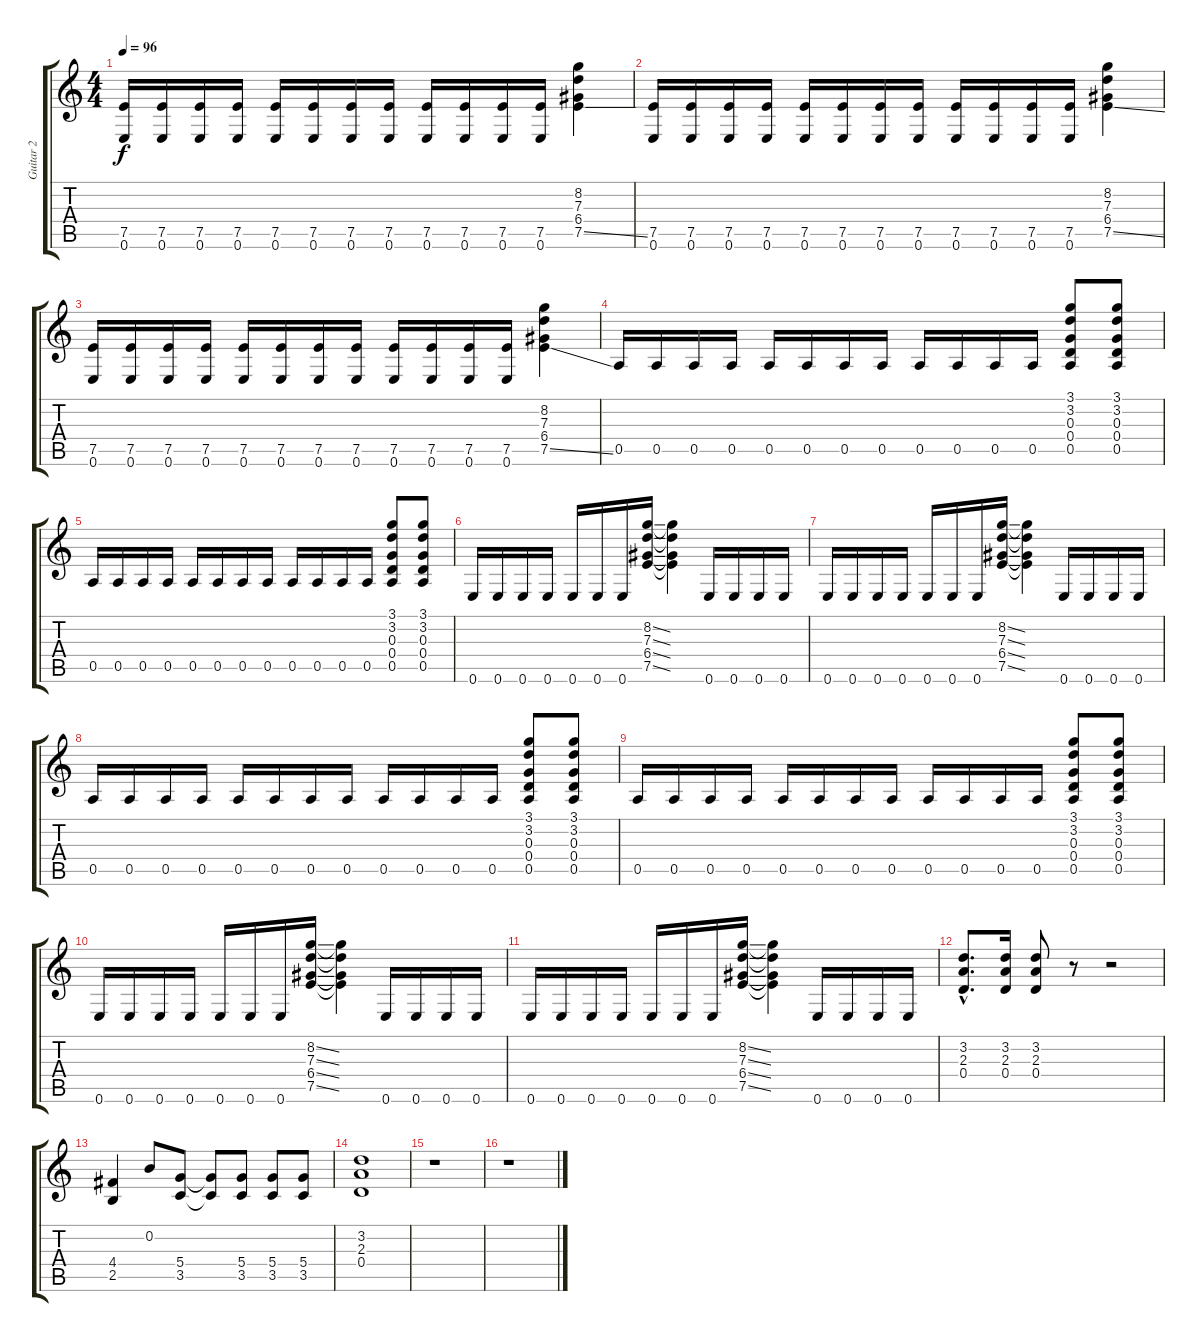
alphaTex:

\track ("Guitar 2" "Guitar 2") {instrument distortionguitar}
\staff {score tabs}
\tuning (E4 B3 G3 D3 A2 E2) {hide}
\ts (4 4)
\tempo 96
\clef g2
\ks c
(7.5 0.6).16{dy f} (7.5 0.6).16 (7.5 0.6).16 (7.5 0.6).16 (7.5 0.6).16 (7.5 0.6).16 (7.5 0.6).16 (7.5 0.6).16 (7.5 0.6).16 (7.5 0.6).16 (7.5 0.6).16 (7.5 0.6).16 (8.2 7.3 6.4 7.5{ss}).4 |
(7.5 0.6).16 (7.5 0.6).16 (7.5 0.6).16 (7.5 0.6).16 (7.5 0.6).16 (7.5 0.6).16 (7.5 0.6).16 (7.5 0.6).16 (7.5 0.6).16 (7.5 0.6).16 (7.5 0.6).16 (7.5 0.6).16 (8.2 7.3 6.4 7.5{ss}).4 |
(7.5 0.6).16 (7.5 0.6).16 (7.5 0.6).16 (7.5 0.6).16 (7.5 0.6).16 (7.5 0.6).16 (7.5 0.6).16 (7.5 0.6).16 (7.5 0.6).16 (7.5 0.6).16 (7.5 0.6).16 (7.5 0.6).16 (8.2 7.3 6.4 7.5{ss}).4 |
0.5.16 0.5.16 0.5.16 0.5.16 0.5.16 0.5.16 0.5.16 0.5.16 0.5.16 0.5.16 0.5.16 0.5.16 (3.1 3.2 0.3 0.4 0.5).8 (3.1 3.2 0.3 0.4 0.5).8 |
0.5.16 0.5.16 0.5.16 0.5.16 0.5.16 0.5.16 0.5.16 0.5.16 0.5.16 0.5.16 0.5.16 0.5.16 (3.1 3.2 0.3 0.4 0.5).8 (3.1 3.2 0.3 0.4 0.5).8 |
0.6.16 0.6.16 0.6.16 0.6.16 0.6.16 0.6.16 0.6.16 (8.2{ss} 7.3{ss} 6.4{ss} 7.5{ss}).16 (8.2{t} 7.3{t} 6.4{t} 7.5{t}).4 0.6.16 0.6.16 0.6.16 0.6.16 |
0.6.16 0.6.16 0.6.16 0.6.16 0.6.16 0.6.16 0.6.16 (8.2{ss} 7.3{ss} 6.4{ss} 7.5{ss}).16 (8.2{t} 7.3{t} 6.4{t} 7.5{t}).4 0.6.16 0.6.16 0.6.16 0.6.16 |
0.5.16 0.5.16 0.5.16 0.5.16 0.5.16 0.5.16 0.5.16 0.5.16 0.5.16 0.5.16 0.5.16 0.5.16 (3.1 3.2 0.3 0.4 0.5).8 (3.1 3.2 0.3 0.4 0.5).8 |
0.5.16 0.5.16 0.5.16 0.5.16 0.5.16 0.5.16 0.5.16 0.5.16 0.5.16 0.5.16 0.5.16 0.5.16 (3.1 3.2 0.3 0.4 0.5).8 (3.1 3.2 0.3 0.4 0.5).8 |
0.6.16 0.6.16 0.6.16 0.6.16 0.6.16 0.6.16 0.6.16 (8.2{ss} 7.3{ss} 6.4{ss} 7.5{ss}).16 (8.2{t} 7.3{t} 6.4{t} 7.5{t}).4 0.6.16 0.6.16 0.6.16 0.6.16 |
0.6.16 0.6.16 0.6.16 0.6.16 0.6.16 0.6.16 0.6.16 (8.2{ss} 7.3{ss} 6.4{ss} 7.5{ss}).16 (8.2{t} 7.3{t} 6.4{t} 7.5{t}).4 0.6.16 0.6.16 0.6.16 0.6.16 |
(3.2{hac} 2.3{hac} 0.4{hac}).8{d} (3.2 2.3 0.4).16 (3.2 2.3 0.4).8 r.8 r.2 |
(4.4 2.5).4 0.2.8 (5.4 3.5).8 (5.4{t} 3.5{t}).8 (5.4 3.5).8 (5.4 3.5).8 (5.4 3.5).8 |
(3.2 2.3 0.4).1 |
r.1 |
r.1
